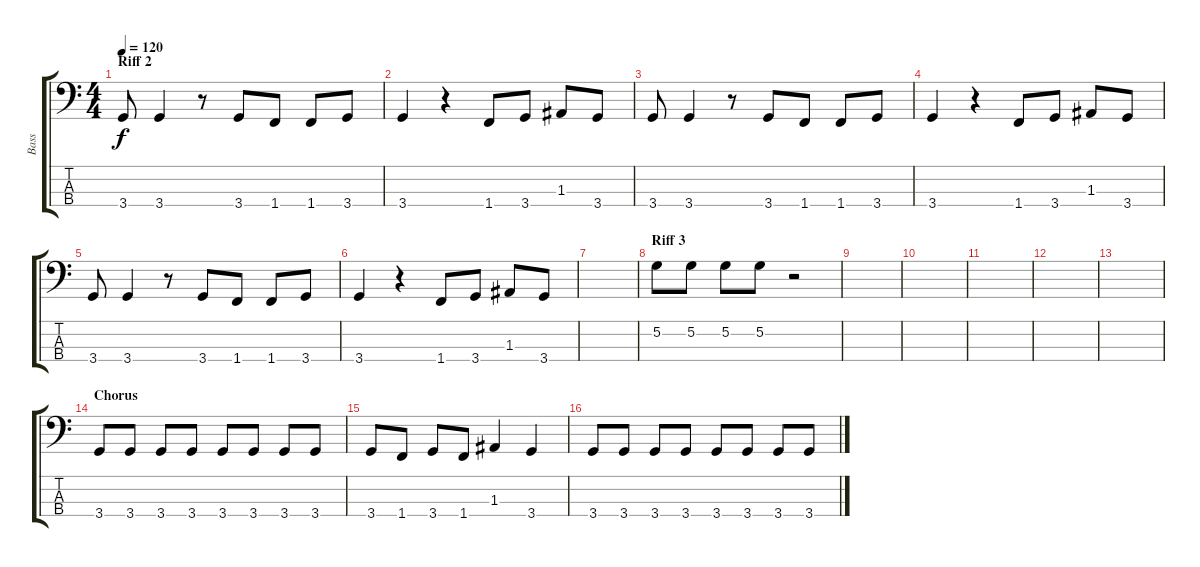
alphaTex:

\track ("Bass" "Bass") {instrument contrabass}
\staff {score tabs}
\tuning (G2 D2 A1 E1) {hide}
\ts (4 4)
\section ("" "Riff 2")
\tempo 120
\clef f4
\ks c
3.4.8{dy f} 3.4.4 r.8 3.4.8 1.4.8 1.4.8 3.4.8 |
3.4.4 r.4 1.4.8 3.4.8 1.3.8 3.4.8 |
3.4.8 3.4.4 r.8 3.4.8 1.4.8 1.4.8 3.4.8 |
3.4.4 r.4 1.4.8 3.4.8 1.3.8 3.4.8 |
3.4.8 3.4.4 r.8 3.4.8 1.4.8 1.4.8 3.4.8 |
3.4.4 r.4 1.4.8 3.4.8 1.3.8 3.4.8 |
|
\section ("" "Riff 3")
5.2.8 5.2.8 5.2.8 5.2.8 r.2 |
|
|
|
|
|
\section ("" "Chorus")
3.4.8 3.4.8 3.4.8 3.4.8 3.4.8 3.4.8 3.4.8 3.4.8 |
3.4.8 1.4.8 3.4.8 1.4.8 1.3.4 3.4.4 |
3.4.8 3.4.8 3.4.8 3.4.8 3.4.8 3.4.8 3.4.8 3.4.8
